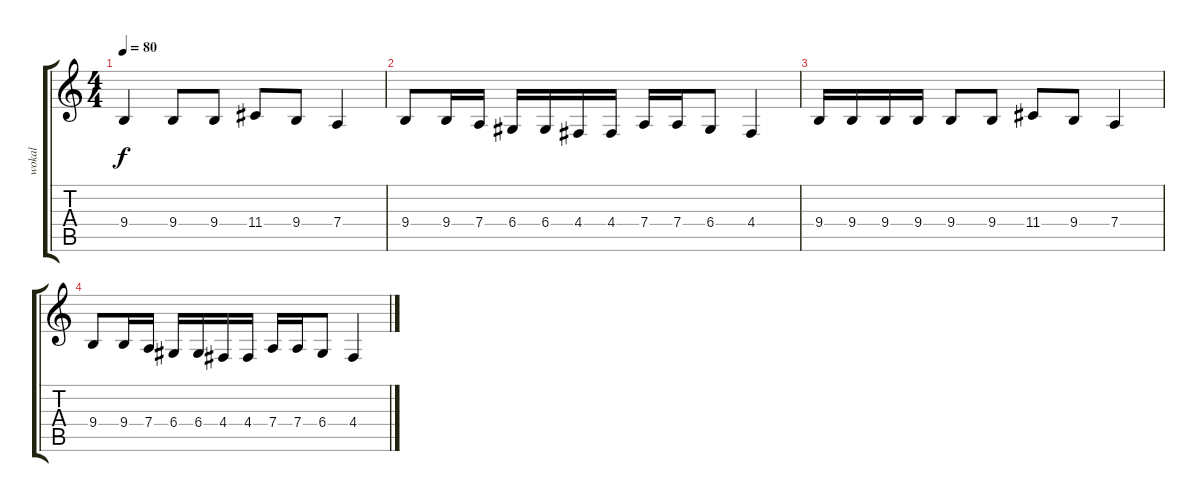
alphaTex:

\track ("wokal" "wokal") {instrument frenchhorn}
\staff {score tabs}
\tuning (E4 B3 G3 D3 A2 E2) {hide}
\ts (4 4)
\tempo 80
\clef g2
\ks c
9.4.4{dy f} 9.4.8 9.4.8 11.4.8 9.4.8 7.4.4 |
9.4.8 9.4.16 7.4.16 6.4.16 6.4.16 4.4.16 4.4.16 7.4.16 7.4.16 6.4.8 4.4.4 |
9.4.16 9.4.16 9.4.16 9.4.16 9.4.8 9.4.8 11.4.8 9.4.8 7.4.4 |
9.4.8 9.4.16 7.4.16 6.4.16 6.4.16 4.4.16 4.4.16 7.4.16 7.4.16 6.4.8 4.4.4
